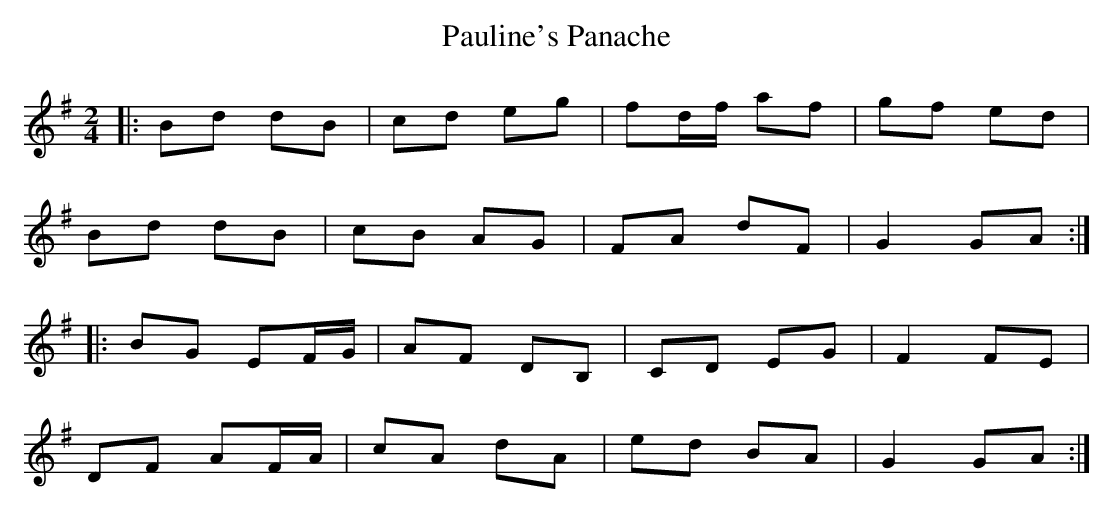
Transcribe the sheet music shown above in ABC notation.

X:1
T: Pauline's Panache
M: 2/4
L: 1/8
K: Gmaj
|:Bd dB|cd eg|fd/f/ af|gf ed|
Bd dB|cB AG|FA dF|G2 GA:|
|:BG EF/G/|AF DB,|CD EG|F2 FE|
DF AF/A/|cA dA|ed BA|G2 GA:|
